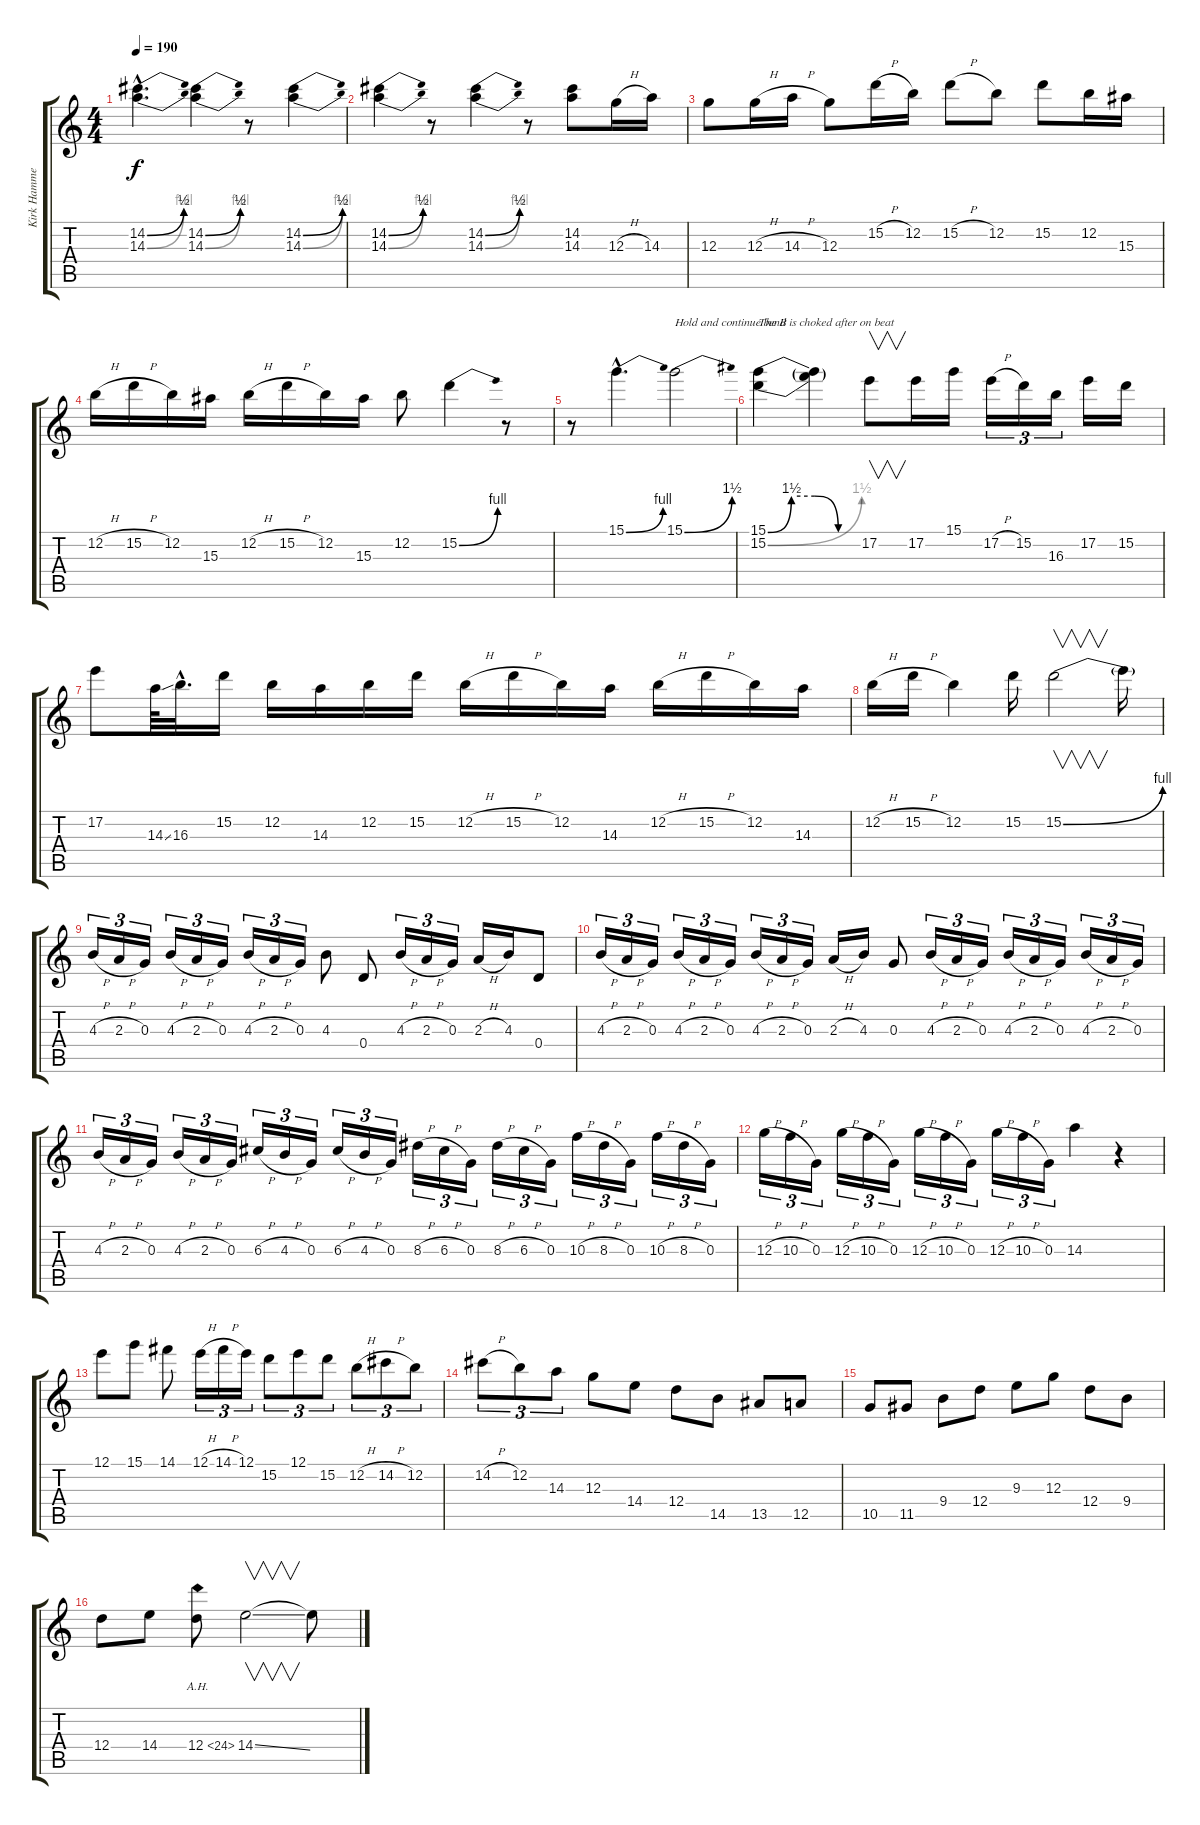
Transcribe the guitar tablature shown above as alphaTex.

\track ("Kirk Hammett" "Kirk Hamme") {instrument overdrivenguitar}
\staff {score tabs}
\tuning (E4 B3 G3 D3 A2 E2) {hide}
\ts (4 4)
\tempo 190
\clef g2
\ks c
(14.2{be (bend 0 0 60 2) hac} 14.3{be (bend 0 0 60 4) hac}).4{d dy f} (14.2{be (bend 0 0 60 2)} 14.3{be (bend 0 0 60 4)}).4 r.8 (14.2{be (bend 0 0 60 2)} 14.3{be (bend 0 0 60 4)}).4 |
(14.2{be (bend 0 0 60 2)} 14.3{be (bend 0 0 60 4)}).4 r.8 (14.2{be (bend 0 0 60 2)} 14.3{be (bend 0 0 60 4)}).4 r.8 (14.2 14.3).8 12.3{h}.16 14.3.16 |
12.3.8 12.3{h}.16 14.3{h}.16 12.3.8 15.2{h}.16 12.2.16 15.2{h}.8 12.2.8 15.2.8 12.2.16 15.3.16 |
12.2{h}.16 15.2{h}.16 12.2.16 15.3.16 12.2{h}.16 15.2{h}.16 12.2.16 15.3.16 12.2.8 15.2{be (bend 0 0 60 4)}.4 r.8 |
r.8 15.1{be (bend 0 0 60 4) hac}.4{d} 15.1{be (bend 0 0 60 6)}.2{txt "Hold and continue bend"} |
(15.1{be (custom 0 0 15 6 30 6 45 0 60 0)} 15.2{be (bend 0 0 60 6)}).4{txt "The B is choked after on beat"} (15.1{t} 15.2{t}).4 17.2.8{v} 17.2.16 15.1.16 17.2{h}.16{tu (3 2)} 15.2.16{tu (3 2)} 16.3.16{tu (3 2)} 17.2.16 15.2.16 |
17.2.8 14.3{ss}.64 16.3{hac}.32{d} 15.2.16 12.2.16 14.3.16 12.2.16 15.2.16 12.2{h}.16 15.2{h}.16 12.2.16 14.3.16 12.2{h}.16 15.2{h}.16 12.2.16 14.3.16 |
12.2{h}.16 15.2{h}.16 12.2.4 15.2.16 15.2{be (bend 0 0 60 4)}.2{v} 15.2{t}.16 |
4.3{h}.16{tu (3 2)} 2.3{h}.16{tu (3 2)} 0.3.16{tu (3 2)} 4.3{h}.16{tu (3 2)} 2.3{h}.16{tu (3 2)} 0.3.16{tu (3 2)} 4.3{h}.16{tu (3 2)} 2.3{h}.16{tu (3 2)} 0.3.16{tu (3 2)} 4.3.8 0.4.8 4.3{h}.16{tu (3 2)} 2.3{h}.16{tu (3 2)} 0.3.16{tu (3 2)} 2.3{h}.16 4.3.16 0.4.8 |
4.3{h}.16{tu (3 2)} 2.3{h}.16{tu (3 2)} 0.3.16{tu (3 2)} 4.3{h}.16{tu (3 2)} 2.3{h}.16{tu (3 2)} 0.3.16{tu (3 2)} 4.3{h}.16{tu (3 2)} 2.3{h}.16{tu (3 2)} 0.3.16{tu (3 2)} 2.3{h}.16 4.3.16 0.3.8 4.3{h}.16{tu (3 2)} 2.3{h}.16{tu (3 2)} 0.3.16{tu (3 2)} 4.3{h}.16{tu (3 2)} 2.3{h}.16{tu (3 2)} 0.3.16{tu (3 2)} 4.3{h}.16{tu (3 2)} 2.3{h}.16{tu (3 2)} 0.3.16{tu (3 2)} |
4.3{h}.16{tu (3 2)} 2.3{h}.16{tu (3 2)} 0.3.16{tu (3 2)} 4.3{h}.16{tu (3 2)} 2.3{h}.16{tu (3 2)} 0.3.16{tu (3 2)} 6.3{h}.16{tu (3 2)} 4.3{h}.16{tu (3 2)} 0.3.16{tu (3 2)} 6.3{h}.16{tu (3 2)} 4.3{h}.16{tu (3 2)} 0.3.16{tu (3 2)} 8.3{h}.16{tu (3 2)} 6.3{h}.16{tu (3 2)} 0.3.16{tu (3 2)} 8.3{h}.16{tu (3 2)} 6.3{h}.16{tu (3 2)} 0.3.16{tu (3 2)} 10.3{h}.16{tu (3 2)} 8.3{h}.16{tu (3 2)} 0.3.16{tu (3 2)} 10.3{h}.16{tu (3 2)} 8.3{h}.16{tu (3 2)} 0.3.16{tu (3 2)} |
12.3{h}.16{tu (3 2)} 10.3{h}.16{tu (3 2)} 0.3.16{tu (3 2)} 12.3{h}.16{tu (3 2)} 10.3{h}.16{tu (3 2)} 0.3.16{tu (3 2)} 12.3{h}.16{tu (3 2)} 10.3{h}.16{tu (3 2)} 0.3.16{tu (3 2)} 12.3{h}.16{tu (3 2)} 10.3{h}.16{tu (3 2)} 0.3.16{tu (3 2)} 14.3.4 r.4 |
12.1.8 15.1.8 14.1.8 12.1{h}.16{tu (3 2)} 14.1{h}.16{tu (3 2)} 12.1.16{tu (3 2)} 15.2.8{tu (3 2)} 12.1.8{tu (3 2)} 15.2.8{tu (3 2)} 12.2{h}.8{tu (3 2)} 14.2{h}.8{tu (3 2)} 12.2.8{tu (3 2)} |
14.2{h}.8{tu (3 2)} 12.2.8{tu (3 2)} 14.3.8{tu (3 2)} 12.3.8 14.4.8 12.4.8 14.5.8 13.5.8 12.5.8 |
10.5.8 11.5.8 9.4.8 12.4.8 9.3.8 12.3.8 12.4.8 9.4.8 |
12.4.8 14.4.8 12.4{ah 12}.8 14.4{ss}.2{v} 14.4{t}.8
